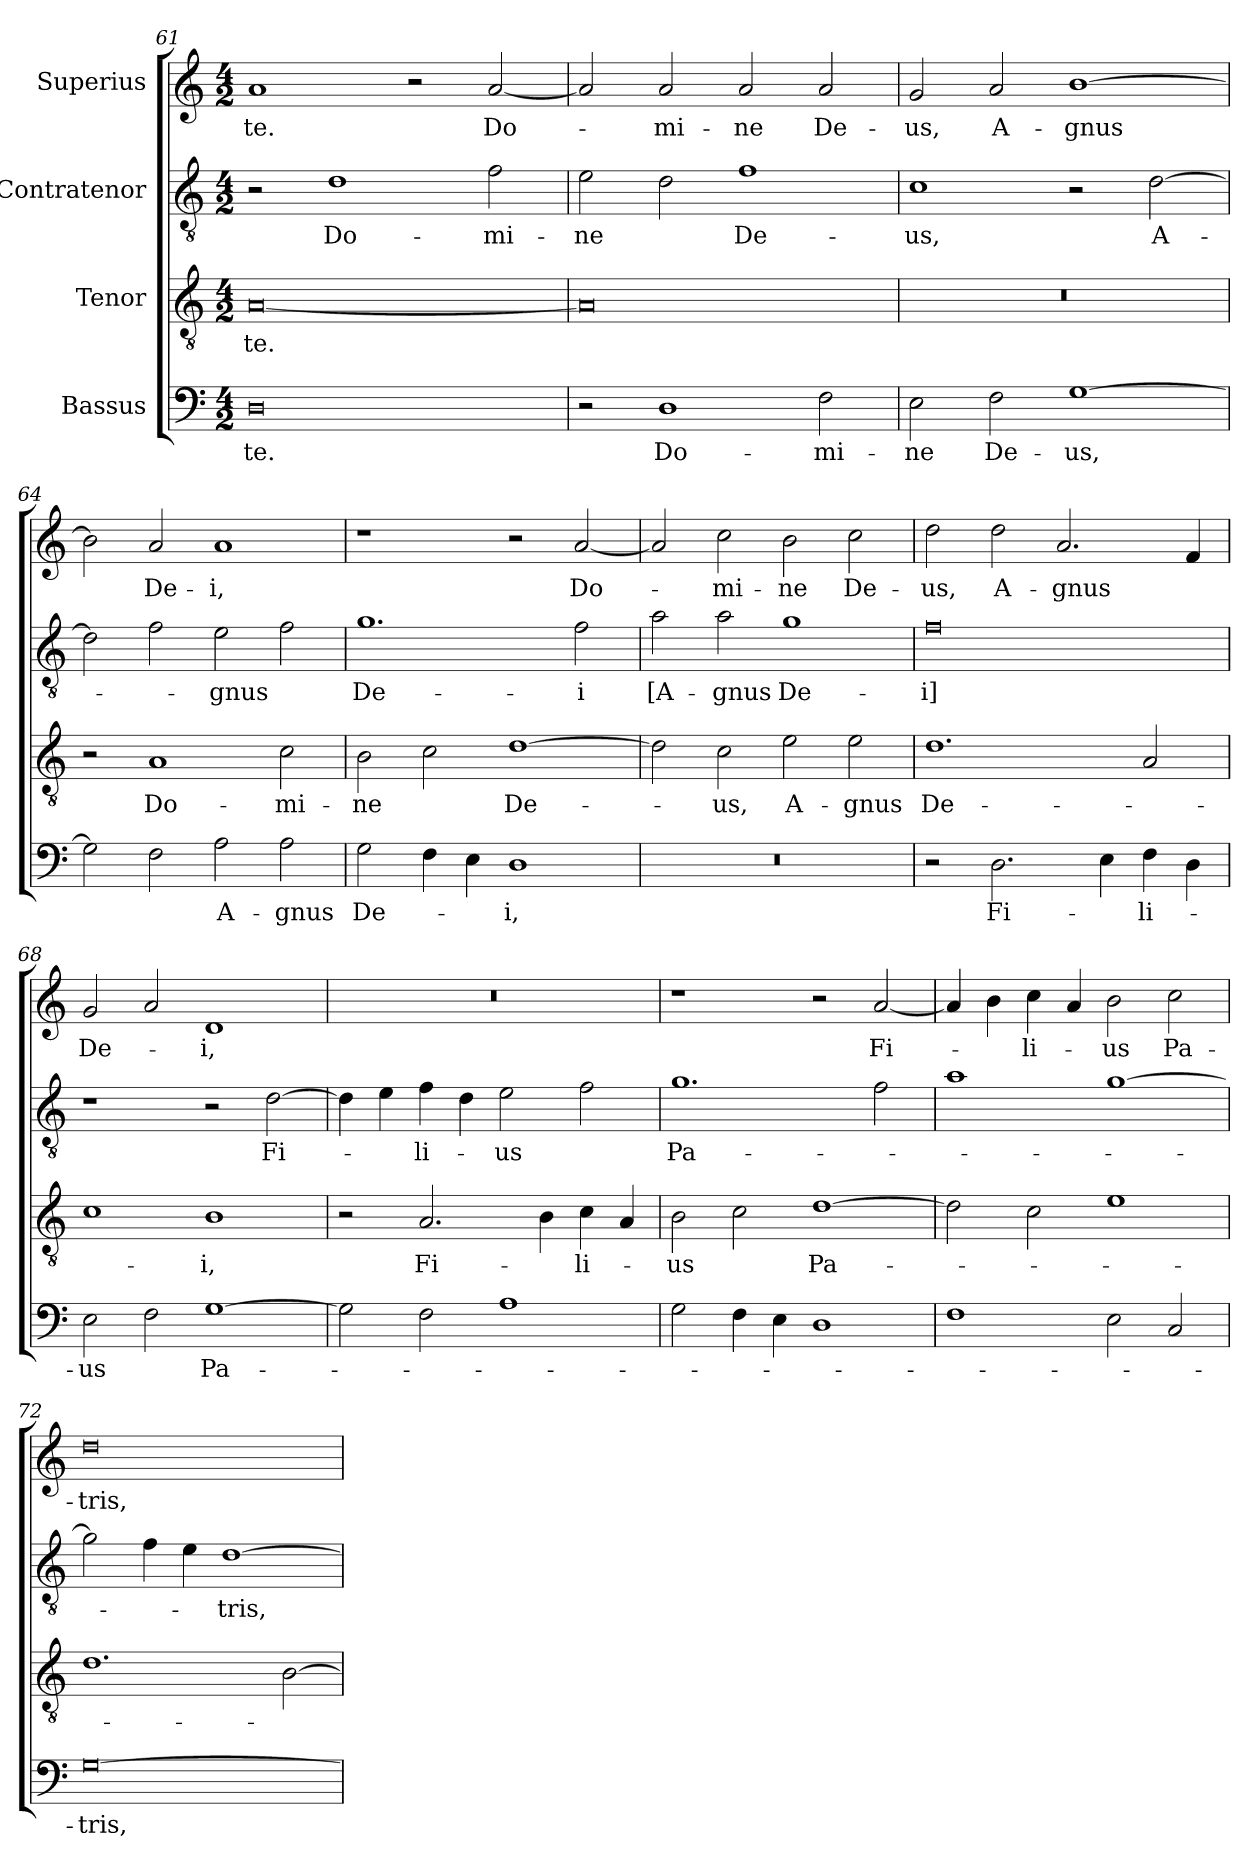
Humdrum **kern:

**kern	**text	**kern	**text	**kern	**text	**kern	**text
*part4	*part4	*part3	*part3	*part2	*part2	*part1	*part1
*staff4	*staff4	*staff3	*staff3	*staff2	*staff2	*staff1	*staff1
*I"Bassus	*	*I"Tenor	*	*I"Contratenor	*	*I"Superius	*
*clefF4	*	*clefGv2	*	*clefGv2	*	*clefG2	*
*k[]	*	*k[]	*	*k[]	*	*k[]	*
*M4/2	*	*M4/2	*	*M4/2	*	*M4/2	*
=61	=61	=61	=61	=61	=61	=61	=61
0D\	-te.	[0A/	-te.	2r	.	1a/	-te.
.	.	.	.	1d\	Do-	.	.
.	.	.	.	.	.	2r	.
.	.	.	.	2f\	-mi-	[2a/	Do-
=62	=62	=62	=62	=62	=62	=62	=62
2r	.	0A/]	.	2e\	-ne	2a/]	.
1D\	Do-	.	.	2d\	.	2a/	-mi-
.	.	.	.	1f\	De-	2a/	-ne
2F\	-mi-	.	.	.	.	2a/	De-
=63	=63	=63	=63	=63	=63	=63	=63
2E\	-ne	0r	.	1c\	-us,	2g/	-us,
2F\	De-	.	.	.	.	2a/	A-
[1G\	-us,	.	.	2r	.	[1b\	-gnus
.	.	.	.	[2d\	A-	.	.
=64	=64	=64	=64	=64	=64	=64	=64
2G\]	.	2r	.	2d\]	.	2b\]	.
2F\	.	1A/	Do-	2f\	.	2a/	De-
2A\	A-	.	.	2e\	-gnus	1a/	-i,
2A\	-gnus	2c\	-mi-	2f\	.	.	.
=65	=65	=65	=65	=65	=65	=65	=65
2G\	De-	2B\	-ne	1.g\	De-	1r	.
4F\	.	2c\	.	.	.	.	.
4E\	.	.	.	.	.	.	.
1D\	-i,	[1d\	De-	.	.	2r	.
.	.	.	.	2f\	-i	[2a/	Do-
=66	=66	=66	=66	=66	=66	=66	=66
0r	.	2d\]	.	2a\	[A-	2a/]	.
.	.	2c\	-us,	2a\	-gnus	2cc\	-mi-
.	.	2e\	A-	1g\	De-	2b\	-ne
.	.	2e\	-gnus	.	.	2cc\	De-
=67	=67	=67	=67	=67	=67	=67	=67
2r	.	1.d\	De-	0f\	-i]	2dd\	-us,
2.D\	Fi-	.	.	.	.	2dd\	A-
.	.	.	.	.	.	2.a/	-gnus
4E\	.	.	.	.	.	.	.
4F\	-li-	2A/	.	.	.	.	.
4D\	.	.	.	.	.	4f/	.
=68	=68	=68	=68	=68	=68	=68	=68
2E\	-us	1c\	.	1r	.	2g/	De-
2F\	.	.	.	.	.	2a/	.
[1G\	Pa-	1B\	-i,	2r	.	1d/	-i,
.	.	.	.	[2d\	Fi-	.	.
=69	=69	=69	=69	=69	=69	=69	=69
2G\]	.	2r	.	4d\]	.	0r	.
.	.	.	.	4e\	.	.	.
2F\	.	2.A/	Fi-	4f\	-li-	.	.
.	.	.	.	4d\	.	.	.
1A\	.	.	.	2e\	-us	.	.
.	.	4B\	.	.	.	.	.
.	.	4c\	-li-	2f\	.	.	.
.	.	4A/	.	.	.	.	.
=70	=70	=70	=70	=70	=70	=70	=70
2G\	.	2B\	-us	1.g\	Pa-	1r	.
4F\	.	2c\	.	.	.	.	.
4E\	.	.	.	.	.	.	.
1D\	.	[1d\	Pa-	.	.	2r	.
.	.	.	.	2f\	.	[2a/	Fi-
=71	=71	=71	=71	=71	=71	=71	=71
1F\	.	2d\]	.	1a\	.	4a/]	.
.	.	.	.	.	.	4b\	.
.	.	2c\	.	.	.	4cc\	-li-
.	.	.	.	.	.	4a/	.
2E\	.	1e\	.	[1g\	.	2b\	-us
2C/	.	.	.	.	.	2cc\	Pa-
=72	=72	=72	=72	=72	=72	=72	=72
[0G\	-tris,	1.d\	.	2g\]	.	0dd\	-tris,
.	.	.	.	4f\	.	.	.
.	.	.	.	4e\	.	.	.
.	.	.	.	[1d\	-tris,	.	.
.	.	[2B\	.	.	.	.	.
=	=	=	=	=	=	=	=
*-	*-	*-	*-	*-	*-	*-	*-
